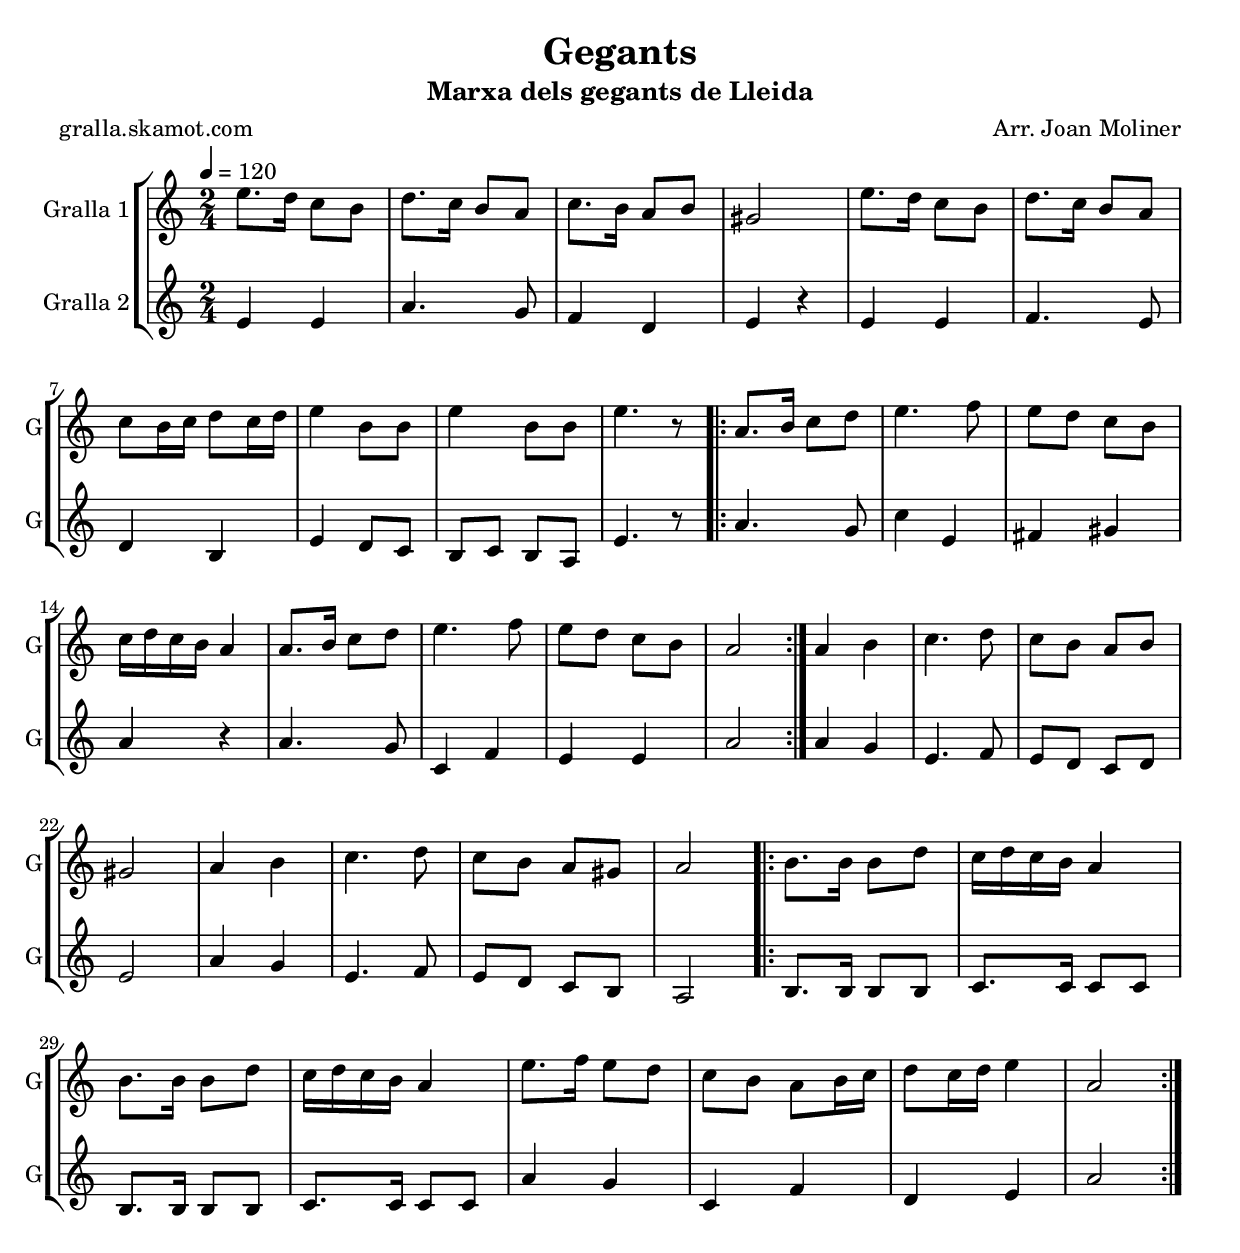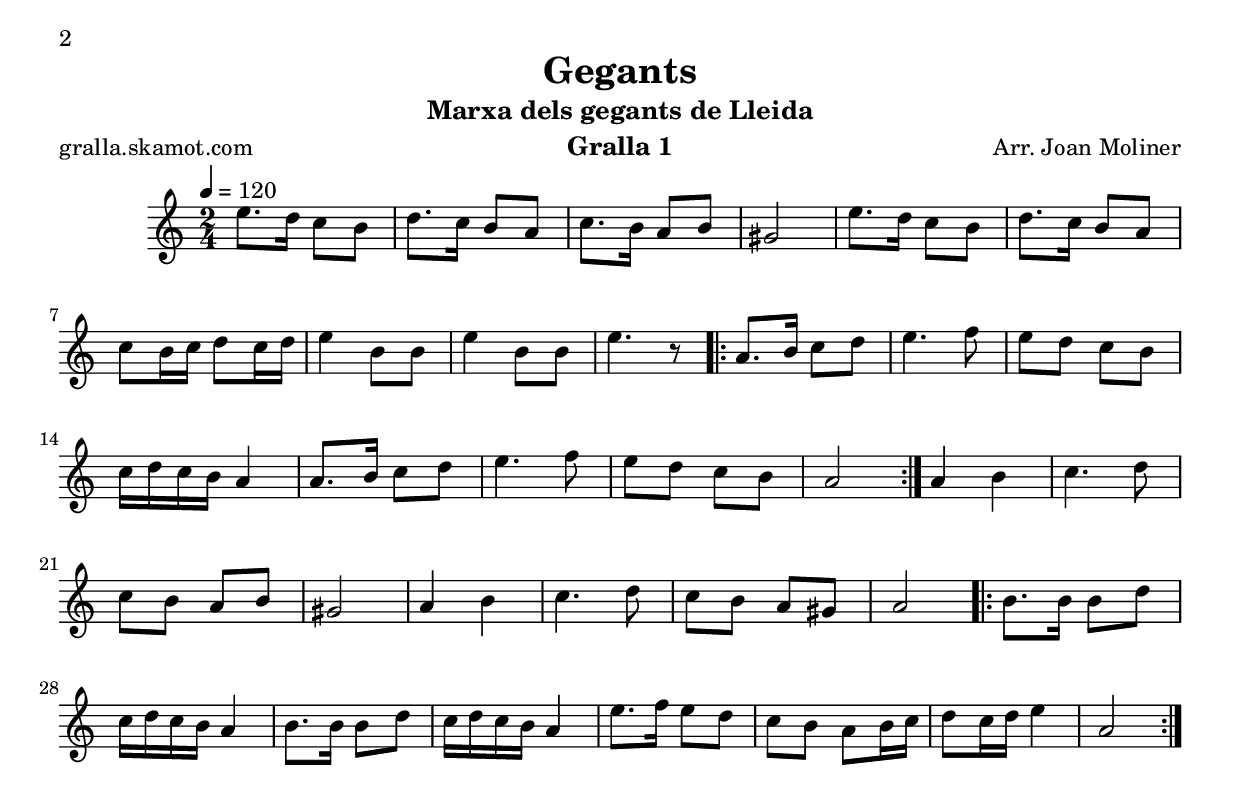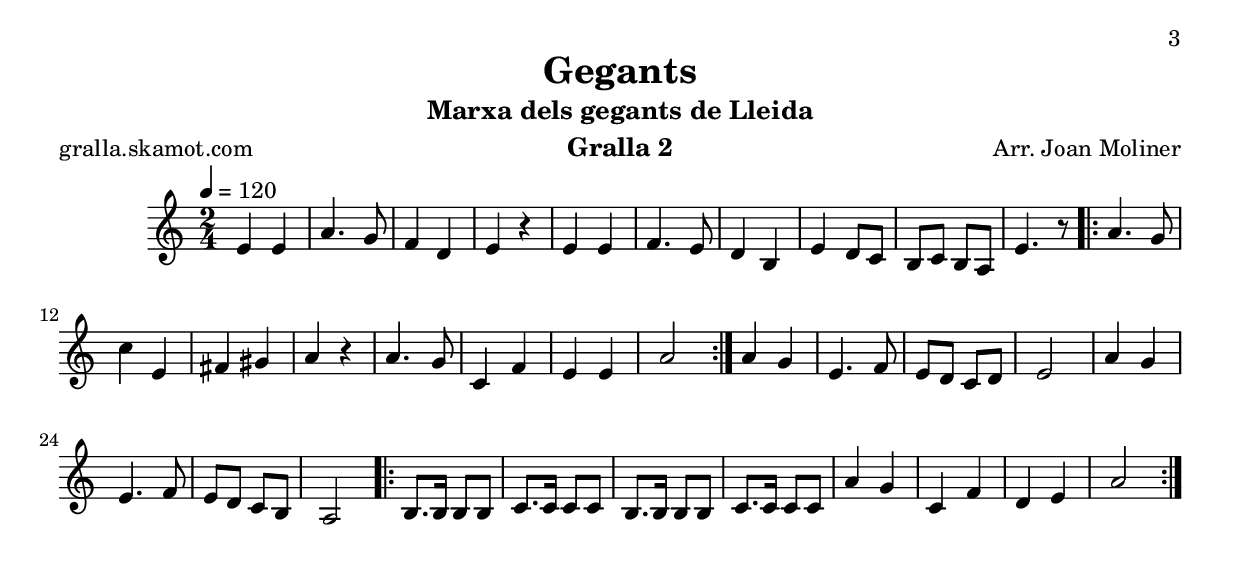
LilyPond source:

\version "2.16.2"

\header {
  dedication=""
  title="Gegants"
  subtitle="Marxa dels gegants de Lleida"
  subsubtitle=""
  poet="gralla.skamot.com"
  meter=""
  piece=""
  composer="Arr. Joan Moliner"
  arranger=""
  opus=""
  instrument=""
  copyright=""
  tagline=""
}

liniaroAa =
\relative e''
{
  \tempo 4=120
  \clef treble
  \key c \major
  \time 2/4
  e8. d16 c8 b  |
  d8. c16 b8 a  |
  c8. b16 a8 b  |
  gis2  |
  %05
  e'8. d16 c8 b  |
  d8. c16 b8 a  |
  c8 b16 c d8 c16 d  |
  e4 b8 b  |
  e4 b8 b  |
  %10
  e4. r8  |
  \repeat volta 2 { a,8. b16 c8 d  |
  e4. f8  |
  e8 d c b  |
  c16 d c b a4  |
  %15
  a8. b16 c8 d  |
  e4. f8  |
  e8 d c b  |
  a2  | }
  a4 b  |
  %20
  c4. d8  |
  c8 b a b  |
  gis2  |
  a4 b  |
  c4. d8  |
  %25
  c8 b a gis  |
  a2  |
  \repeat volta 2 { b8. b16 b8 d  |
  c16 d c b a4  |
  b8. b16 b8 d  |
  %30
  c16 d c b a4  |
  e'8. f16 e8 d  |
  c8 b a b16 c  |
  d8 c16 d e4  |
  a,2  | }
}

liniaroAb =
\relative e'
{
  \tempo 4=120
  \clef treble
  \key c \major
  \time 2/4
  e4 e  |
  a4. g8  |
  f4 d  |
  e4 r4  | % kompletite
  %05
  e4 e  |
  f4. e8  |
  d4 b  |
  e4 d8 c  |
  b8 c b a  |
  %10
  e'4. r8  |
  \repeat volta 2 { a4. g8  |
  c4 e,  |
  fis4 gis  |
  a4 r  |
  %15
  a4. g8  |
  c,4 f  |
  e4 e  |
  a2  | }
  a4 g  |
  %20
  e4. f8  |
  e8 d c d  |
  e2  |
  a4 g  |
  e4. f8  |
  %25
  e8 d c b  |
  a2  |
  \repeat volta 2 { b8. b16 b8 b  |
  c8. c16 c8 c  |
  b8. b16 b8 b  |
  %30
  c8. c16 c8 c  |
  a'4 g  |
  c,4 f  |
  d4 e  |
  a2  | }
}

\bookpart {
  \score {
    \new StaffGroup {
      \override Score.RehearsalMark.self-alignment-X = #LEFT
      <<
        \new Staff \with {instrumentName = #"Gralla 1" shortInstrumentName = #"G"} \liniaroAa
        \new Staff \with {instrumentName = #"Gralla 2" shortInstrumentName = #"G"} \liniaroAb
      >>
    }
    \layout {}
  }
  \score { \unfoldRepeats
    \new StaffGroup {
      \override Score.RehearsalMark.self-alignment-X = #LEFT
      <<
        \new Staff \with {instrumentName = #"Gralla 1" shortInstrumentName = #"G"} \liniaroAa
        \new Staff \with {instrumentName = #"Gralla 2" shortInstrumentName = #"G"} \liniaroAb
      >>
    }
    \midi {
      \set Staff.midiInstrument = "oboe"
      \set DrumStaff.midiInstrument = "drums"
    }
  }
}

\bookpart {
  \header {instrument="Gralla 1"}
  \score {
    \new StaffGroup {
      \override Score.RehearsalMark.self-alignment-X = #LEFT
      <<
        \new Staff \liniaroAa
      >>
    }
    \layout {}
  }
  \score { \unfoldRepeats
    \new StaffGroup {
      \override Score.RehearsalMark.self-alignment-X = #LEFT
      <<
        \new Staff \liniaroAa
      >>
    }
    \midi {
      \set Staff.midiInstrument = "oboe"
      \set DrumStaff.midiInstrument = "drums"
    }
  }
}

\bookpart {
  \header {instrument="Gralla 2"}
  \score {
    \new StaffGroup {
      \override Score.RehearsalMark.self-alignment-X = #LEFT
      <<
        \new Staff \liniaroAb
      >>
    }
    \layout {}
  }
  \score { \unfoldRepeats
    \new StaffGroup {
      \override Score.RehearsalMark.self-alignment-X = #LEFT
      <<
        \new Staff \liniaroAb
      >>
    }
    \midi {
      \set Staff.midiInstrument = "oboe"
      \set DrumStaff.midiInstrument = "drums"
    }
  }
}

